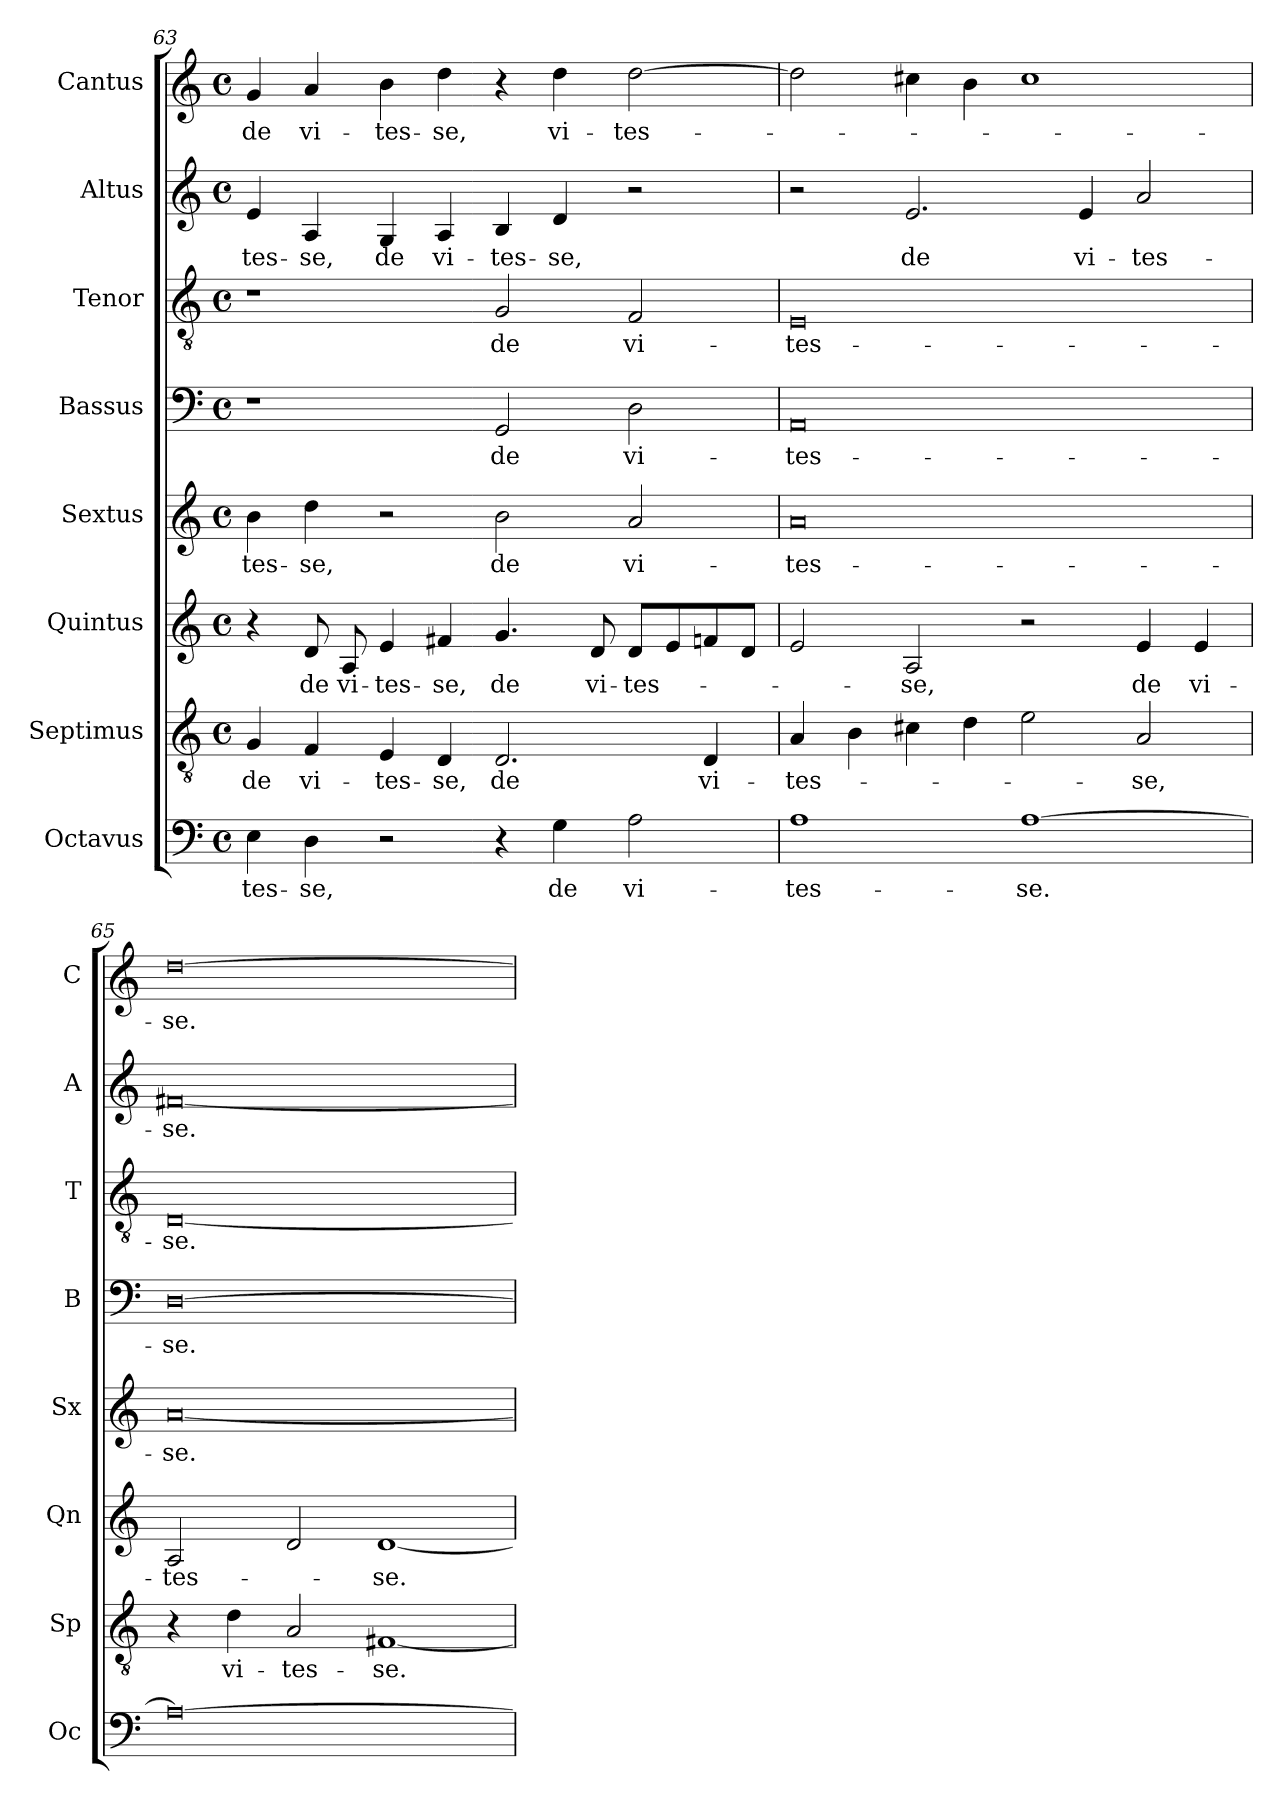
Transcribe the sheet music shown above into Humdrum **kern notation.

**kern	**text	**kern	**text	**kern	**text	**kern	**text	**kern	**text	**kern	**text	**kern	**text	**kern	**text
*part8	*part8	*part7	*part7	*part6	*part6	*part5	*part5	*part4	*part4	*part3	*part3	*part2	*part2	*part1	*part1
*staff8	*staff8	*staff7	*staff7	*staff6	*staff6	*staff5	*staff5	*staff4	*staff4	*staff3	*staff3	*staff2	*staff2	*staff1	*staff1
*I"Octavus	*	*I"Septimus	*	*I"Quintus	*	*I"Sextus	*	*I"Bassus	*	*I"Tenor	*	*I"Altus	*	*I"Cantus	*
*I'Oc	*	*I'Sp	*	*I'Qn	*	*I'Sx	*	*I'B	*	*I'T	*	*I'A	*	*I'C	*
!!LO:LB:g=z
*clefF4	*	*clefGv2	*	*clefG2	*	*clefG2	*	*clefF4	*	*clefGv2	*	*clefG2	*	*clefG2	*
*k[]	*	*k[]	*	*k[]	*	*k[]	*	*k[]	*	*k[]	*	*k[]	*	*k[]	*
*C:	*	*C:	*	*C:	*	*C:	*	*C:	*	*C:	*	*C:	*	*C:	*
*M4/4	*	*M4/4	*	*M4/4	*	*M4/4	*	*M4/4	*	*M4/4	*	*M4/4	*	*M4/4	*
*met(c)	*	*met(c)	*	*met(c)	*	*met(c)	*	*met(c)	*	*met(c)	*	*met(c)	*	*met(c)	*
=63	=63	=63	=63	=63	=63	=63	=63	=63	=63	=63	=63	=63	=63	=63	=63
!	!LO:LY:b	!	!LO:LY:b	!	!	!	!LO:LY:b	!	!	!	!	!	!LO:LY:b	!	!LO:LY:b
4E\	-tes-	4G/	de	4r	.	4b\	-tes-	1r	.	1r	.	4e/	-tes-	4g/	de
!	!LO:LY:b	!	!LO:LY:b	!	!LO:LY:b	!	!LO:LY:b	!	!	!	!	!	!LO:LY:b	!	!LO:LY:b
4D\	-se,	4F/	vi-	8d/	de	4dd\	-se,	.	.	.	.	4A/	-se,	4a/	vi-
!	!	!	!	!	!LO:LY:b	!	!	!	!	!	!	!	!	!	!
.	.	.	.	8A/	vi-	.	.	.	.	.	.	.	.	.	.
!	!	!	!LO:LY:b	!	!LO:LY:b	!	!	!	!	!	!	!	!LO:LY:b	!	!LO:LY:b
2r	.	4E/	-tes-	4e/	-tes-	2r	.	.	.	.	.	4G/	de	4b\	-tes-
!	!	!	!LO:LY:b	!	!LO:LY:b	!	!	!	!	!	!	!	!LO:LY:b	!	!LO:LY:b
.	.	4D/	-se,	4f#X/	-se,	.	.	.	.	.	.	4A/	vi-	4dd\	-se,
!	!	!	!LO:LY:b	!	!LO:LY:b	!	!LO:LY:b	!	!LO:LY:b	!	!LO:LY:b	!	!LO:LY:b	!	!
4r	.	2.D/	de	4.g/	de	2b\	de	2GG/	de	2G/	de	4B/	-tes-	4r	.
!	!LO:LY:b	!	!	!	!	!	!	!	!	!	!	!	!LO:LY:b	!	!LO:LY:b
4G\	de	.	.	.	.	.	.	.	.	.	.	4d/	-se,	4dd\	vi-
!	!	!	!	!	!LO:LY:b	!	!	!	!	!	!	!	!	!	!
.	.	.	.	8d/	vi-	.	.	.	.	.	.	.	.	.	.
!	!LO:LY:b	!	!	!	!LO:LY:b	!	!LO:LY:b	!	!LO:LY:b	!	!LO:LY:b	!	!	!	!LO:LY:b
2A\	vi-	.	.	8d/L	-tes-	2a/	vi-	2D\	vi-	2F/	vi-	2r	.	[2dd\	-tes-
.	.	.	.	8e/	.	.	.	.	.	.	.	.	.	.	.
!	!	!	!LO:LY:b	!	!	!	!	!	!	!	!	!	!	!	!
.	.	4D/	vi-	8fn/	.	.	.	.	.	.	.	.	.	.	.
.	.	.	.	8d/J	.	.	.	.	.	.	.	.	.	.	.
=64	=64	=64	=64	=64	=64	=64	=64	=64	=64	=64	=64	=64	=64	=64	=64
!	!LO:LY:b	!	!LO:LY:b	!	!	!	!LO:LY:b	!	!LO:LY:b	!	!LO:LY:b	!	!	!	!
1A	-tes-	4A/	-tes-	2e/	.	0a	-tes-	0AA	-tes-	0E	-tes-	2r	.	2dd\]	.
.	.	4B\	.	.	.	.	.	.	.	.	.	.	.	.	.
!	!	!	!	!	!LO:LY:b	!	!	!	!	!	!	!	!LO:LY:b	!	!
.	.	4c#X\	.	2A/	-se,	.	.	.	.	.	.	2.e/	de	4cc#X\	.
.	.	4d\	.	.	.	.	.	.	.	.	.	.	.	4b\	.
!	!LO:LY:b	!	!	!	!	!	!	!	!	!	!	!	!	!	!
[1A	-se.	2e\	.	2r	.	.	.	.	.	.	.	.	.	1cc#	.
!	!	!	!	!	!	!	!	!	!	!	!	!	!LO:LY:b	!	!
.	.	.	.	.	.	.	.	.	.	.	.	4e/	vi-	.	.
!	!	!	!LO:LY:b	!	!LO:LY:b	!	!	!	!	!	!	!	!LO:LY:b	!	!
.	.	2A/	-se,	4e/	de	.	.	.	.	.	.	2a/	-tes-	.	.
!	!	!	!	!	!LO:LY:b	!	!	!	!	!	!	!	!	!	!
.	.	.	.	4e/	vi-	.	.	.	.	.	.	.	.	.	.
=65	=65	=65	=65	=65	=65	=65	=65	=65	=65	=65	=65	=65	=65	=65	=65
!	!	!	!	!	!LO:LY:b	!	!LO:LY:b	!	!LO:LY:b	!	!LO:LY:b	!	!LO:LY:b	!	!LO:LY:b
0A_	.	4r	.	2A/	-tes-	[0a	-se.	[0D	-se.	[0D	-se.	[0f#X	-se.	[0dd	-se.
!	!	!	!LO:LY:b	!	!	!	!	!	!	!	!	!	!	!	!
.	.	4d\	vi-	.	.	.	.	.	.	.	.	.	.	.	.
!	!	!	!LO:LY:b	!	!	!	!	!	!	!	!	!	!	!	!
.	.	2A/	-tes-	2d/	.	.	.	.	.	.	.	.	.	.	.
!	!	!	!LO:LY:b	!	!LO:LY:b	!	!	!	!	!	!	!	!	!	!
.	.	[1F#X	-se.	[1d	-se.	.	.	.	.	.	.	.	.	.	.
=	=	=	=	=	=	=	=	=	=	=	=	=	=	=	=
*-	*-	*-	*-	*-	*-	*-	*-	*-	*-	*-	*-	*-	*-	*-	*-
